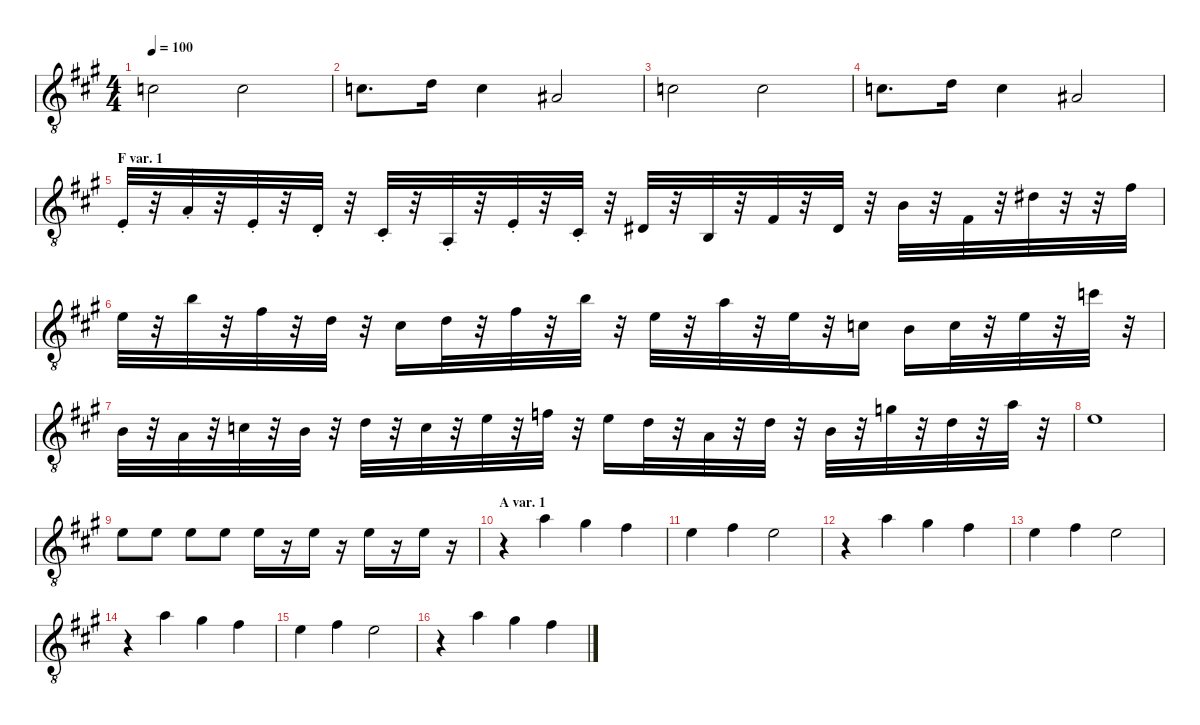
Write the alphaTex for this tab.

\defaultSystemsLayout 4
\hideDynamics
\bracketExtendMode nobrackets
\singleTrackTrackNamePolicy hidden
\multiTrackTrackNamePolicy hidden
\otherSystemsTrackNameOrientation horizontal
\track ("Eb Alto Saxes" "sax.") {instrument altosax}
\staff {score}
\tuning (E4 B3 G3 D3 A2 E2)
\ts (4 4)
\tempo 100
\clef g2
\ottava 8vb
\ks a
1.2{acc forcenatural}.2{dy f beam Down} 1.2{acc forcenatural}.2{beam Down} |
1.2{acc forcenatural}.8{d beam Down} 3.2{acc forcenatural}.16{beam Down} 1.2{acc forcenatural}.4{beam Down} 3.3{acc #}.2{beam Up} |
1.2{acc forcenatural}.2{beam Down} 1.2{acc forcenatural}.2{beam Down} |
1.2{acc forcenatural}.8{d beam Down} 3.2{acc forcenatural}.16{beam Down} 1.2{acc forcenatural}.4{beam Down} 3.3{acc #}.2{beam Up} |
\section ("" "F var. 1")
2.4{st acc forcenatural}.32{beam Up} r.32{beam Up} 2.3{st acc forcenatural}.32{beam Up} r.32{beam Up} 2.4{st acc forcenatural}.32{beam Up} r.32{beam Up} 0.4{st acc forcenatural}.32{beam Up} r.32{beam Up} 4.5{st acc #}.32{beam Up} r.32{beam Up} 0.5{st acc forcenatural}.32{beam Up} r.32{beam Up} 2.4{st acc forcenatural}.32{beam Up} r.32{beam Up} 4.5{st acc #}.32{beam Up} r.32{beam Up} 1.4{acc #}.32{beam Up} r.32{beam Up} 2.5{acc forcenatural}.32{beam Up} r.32{beam Up} 4.4{acc #}.32{beam Up} r.32{beam Up} 1.4{acc #}.32{beam Up} r.32{beam Up} 0.2{acc forcenatural}.32{beam Down} r.32{beam Down} 4.4{acc #}.32{beam Down} r.32{beam Down} 4.2{acc #}.32{beam Down} r.32{beam Down} r.32{beam Down} 2.1{acc #}.32{beam Down} |
0.1{acc forcenatural}.32{beam Down} r.32{beam Down} 7.1{acc forcenatural}.32{beam Down} r.32{beam Down} 7.2{acc #}.32{beam Down} r.32{beam Down} 7.3{acc forcenatural}.32{beam Down} r.32{beam Down} 6.3{acc #}.16{beam Down} 7.3{acc forcenatural}.32{beam Down} r.32{beam Down} 7.2{acc #}.32{beam Down} r.32{beam Down} 7.1{acc forcenatural}.32{beam Down} r.32{beam Down} 0.1{acc forcenatural}.32{beam Down} r.32{beam Down} 5.1{acc forcenatural}.32{beam Down} r.32{beam Down} 0.1{acc forcenatural}.32{beam Down} r.32{beam Down} 5.3{acc forcenatural}.16{beam Down} 0.2{acc forcenatural}.16{beam Down} 5.3{acc forcenatural}.32{beam Down} r.32{beam Down} 0.1{acc forcenatural}.32{beam Down} r.32{beam Down} 8.1{acc forcenatural}.32{beam Down} r.32{beam Down} |
0.2{acc forcenatural}.32{beam Down} r.32{beam Down} 7.4{acc forcenatural}.32{beam Down} r.32{beam Down} 5.3{acc forcenatural}.32{beam Down} r.32{beam Down} 0.2{acc forcenatural}.32{beam Down} r.32{beam Down} 3.2{acc forcenatural}.32{beam Down} r.32{beam Down} 1.2{acc forcenatural}.32{beam Down} r.32{beam Down} 0.1{acc forcenatural}.32{beam Down} r.32{beam Down} 1.1{acc forcenatural}.32{beam Down} r.32{beam Down} 0.1{acc forcenatural}.16{beam Down} 3.2{acc forcenatural}.32{beam Down} r.32{beam Down} 2.3{acc forcenatural}.32{beam Down} r.32{beam Down} 3.2{acc forcenatural}.32{beam Down} r.32{beam Down} 0.2{acc forcenatural}.32{beam Down} r.32{beam Down} 3.1{acc forcenatural}.32{beam Down} r.32{beam Down} 3.2{acc forcenatural}.32{beam Down} r.32{beam Down} 5.1{acc forcenatural}.32{beam Down} r.32{beam Down} |
0.1{acc forcenatural}.1{beam Down} |
0.1{acc forcenatural}.8{beam Down} 0.1{acc forcenatural}.8{beam Down} 0.1{acc forcenatural}.8{beam Down} 0.1{acc forcenatural}.8{beam Down} 0.1{acc forcenatural}.16{beam Down} r.16{beam Down} 0.1{acc forcenatural}.16{beam Down} r.16{beam Down} 0.1{acc forcenatural}.16{beam Down} r.16{beam Down} 0.1{acc forcenatural}.16{beam Down} r.16{beam Down} |
\section ("" "A var. 1")
r.4{beam Down} 10.2{acc forcenatural}.4{beam Down} 9.2{acc #}.4{beam Down} 7.2{acc #}.4{beam Down} |
5.2{acc forcenatural}.4{beam Down} 7.2{acc #}.4{beam Down} 5.2{acc forcenatural}.2{beam Down} |
r.4{beam Down} 10.2{acc forcenatural}.4{beam Down} 9.2{acc #}.4{beam Down} 7.2{acc #}.4{beam Down} |
5.2{acc forcenatural}.4{beam Down} 7.2{acc #}.4{beam Down} 5.2{acc forcenatural}.2{beam Down} |
r.4{beam Down} 10.2{acc forcenatural}.4{beam Down} 9.2{acc #}.4{beam Down} 7.2{acc #}.4{beam Down} |
5.2{acc forcenatural}.4{beam Down} 7.2{acc #}.4{beam Down} 5.2{acc forcenatural}.2{beam Down} |
r.4{beam Down} 10.2{acc forcenatural}.4{beam Down} 9.2{acc #}.4{beam Down} 7.2{acc #}.4{beam Down}
